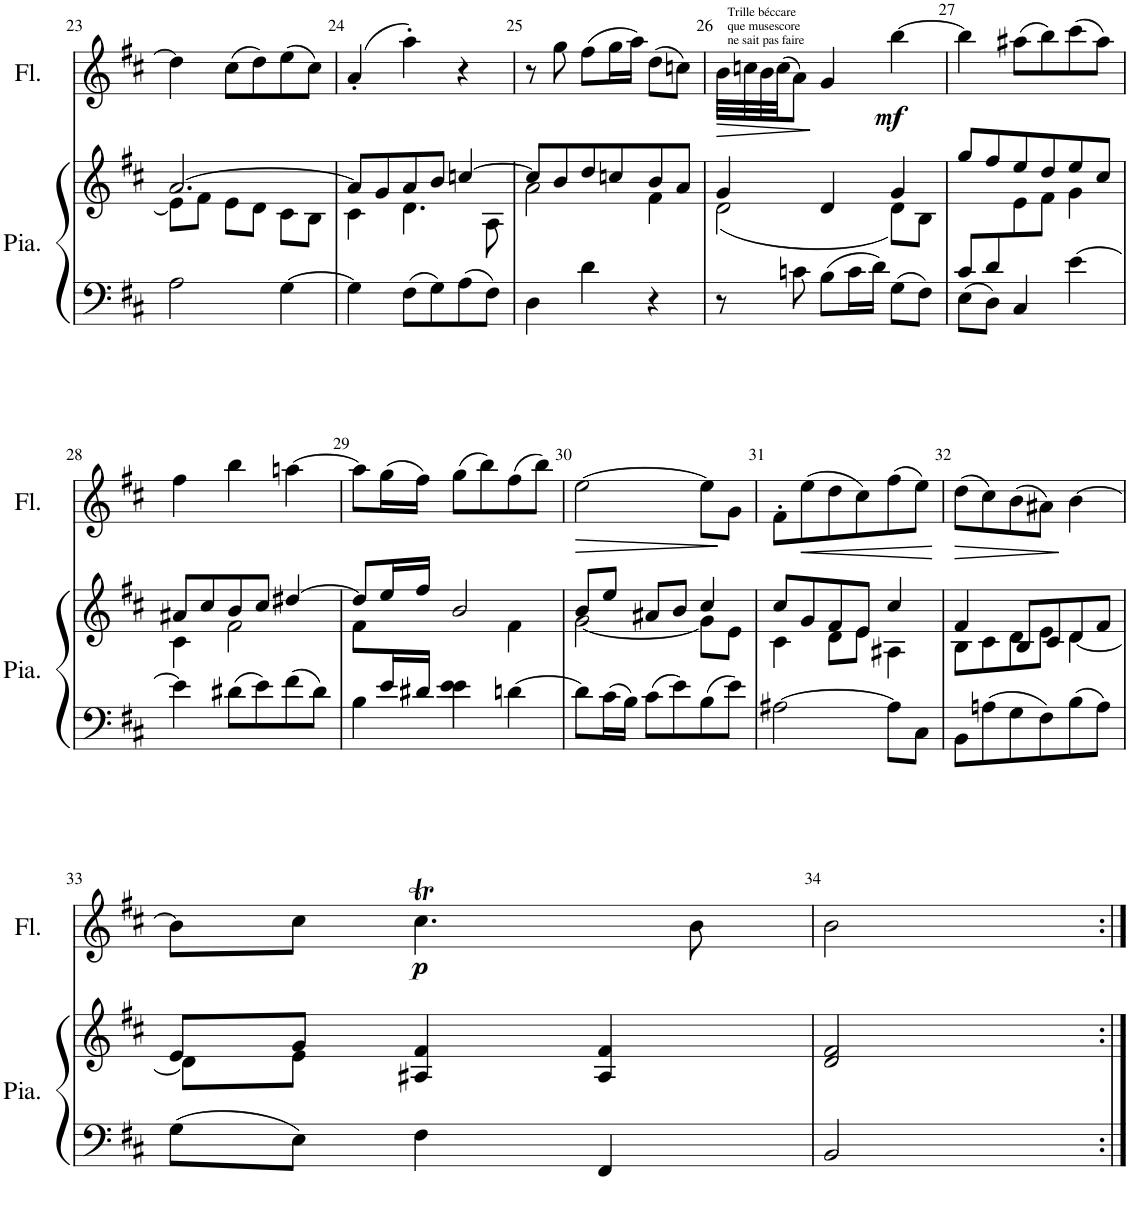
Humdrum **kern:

**kern	**kern	**kern	**dynam
*part2	*part2	*part1	*part1
*staff3	*staff2	*staff1	*staff1
*I"Piano	*	*I"Flûte	*
*I'Pia.	*	*I'Fl.	*
!!LO:PB:g=z
*clefF4	*clefG2	*clefG2	*
*k[f#c#]	*k[f#c#]	*k[f#c#]	*
*M3/4	*M3/4	*M3/4	*
=23	=23	=23	=23
*	*^	*	*
2A\	[2.a/	8e\L]	4dd\]	.
.	.	8f#\J	.	.
.	.	8e\L	(8cc#\L	.
.	.	8d\J	8dd\)	.
[4G\	.	8c#\L	(8ee\	.
.	.	8B\J	8cc#\J)	.
=24	=24	=24	=24	=24
4G\]	8a/L]	4c#\	(4a'/	.
.	8g/	.	.	.
8F#\L	8a/	4.d\	4aa'\)	.
8G\	8b/J	.	.	.
8A\	[4ccn/	.	4r	.
8F#\J	.	8A\	.	.
=25	=25	=25	=25	=25
4D\	8cc/L]	2a\	8r	.
.	8b/	.	8gg\	.
4d\	8dd/	.	(8ff#\L	.
.	8ccn/	.	16gg\L	.
.	.	.	16aa\JJ)	.
4r	8b/	4f#\	(8dd\L	.
.	8a/J	.	8ccn\J)	.
=26	=26	=26	=26	=26
!	!	!	!LO:TX:a:t=Trille béccare	!
!	!	!	!LO:TX:a:t=que musescore	!
!	!	!	!LO:TX:a:t=ne sait pas faire	!
!	!	!	!	!LO:HP:b
8r	4g/	(2d\	32b\LLL	>
.	.	.	32ccn\	.
.	.	.	32b\	.
.	.	.	(32cc\JJ	.
8cn\	.	.	8a\J)	.
8B\L	4d/	.	4g/	]
16c\L	.	.	.	.
16d\JJ	.	.	.	.
!	!	!	!	!LO:DY:b
8G\L	4g/	8d\L)	[4bb\	mf
8F#\J	.	8B\J	.	.
=27	=27	=27	=27	=27
*^	*	*	*	*
8c#/L	8E\L	8gg/L	4ryy	4bb\]	.
8d/	8D\J	8ff#/	.	.	.
2ryy	4C#/	8ee/	8e\	(8aa#X\L	.
.	.	8dd/	8f#\J	8bb\)	.
.	[4e\	8ee/	4g\	(8ccc#\	.
.	.	8cc#/J	.	8aa#\J)	.
*v	*v	*	*	*	*
!!LO:LB:g=z
=28	=28	=28	=28	=28
4e\]	8a#X/L	4c#\	4ff#\	.
.	8cc#/	.	.	.
8d#X\L	8b/	2f#\	4bb\	.
8e\	8cc#/J	.	.	.
8f#\	[4dd#X/	.	[4aan\	.
8d#\J	.	.	.	.
=29	=29	=29	=29	=29
*^	*	*	*	*
8ryy	4B\	8dd#/L]	8f#\L	8aa\L]	.
16e/L	.	16ee/L	4.ryy	(16gg\L	.
16d#X/JJ	.	16ff#/JJ	.	16ff#\JJ)	.
4e\	4e\	2b/	.	(8gg\L	.
.	.	.	.	8bb\)	.
4ryy	[4dn\	.	4f#\	(8ff#\	.
.	.	.	.	8bb\J)	.
*v	*v	*	*	*	*
=30	=30	=30	=30	=30
!	!	!	!	!LO:HP:b
8d\L]	8b/L	[2g\	[2ee\	>
16c#\L	8ee/J	.	.	.
16B\JJ	.	.	.	.
8c#\L	8a#X/L	.	.	.
8e\	8b/J	.	.	.
8B\	4cc#/	8g\L]	8ee\L]	.
8e\J	.	8e\J	8g\J	]
=31	=31	=31	=31	=31
[2A#X\	8cc#/L	4c#\	8f#'\L	.
!	!	!	!	!LO:HP:b
.	8g/	.	(8ee\	<
.	8f#/	8d\L	8dd\	.
.	8e/J	8e\J	8cc#\)	.
8A#\L]	4cc#/	4A#X\	(8ff#\	.
8C#\J	.	.	8ee\J)	.
*	*v	*v	*	*
.	.	.	[
=32	=32	=32	=32
*	*^	*	*
!	!	!	!	!LO:HP:b
8BB\L	4f#/	8B\L	(8dd\L	>
8An\	.	8c#\	8cc#\)	.
8G\	8B/L	8d\	(8b\	.
8F#\	8c#/	8e\J	8a#X\J)	.
8B\	8d/	[4d\	[4b\	]
8A\J	8f#/J	.	.	.
!!LO:LB:g=z
=33	=33	=33	=33	=33
8G\L	8e/L	8d\L]	8b\L]	.
8E\J	8g/J	8e\J	8cc#\J	.
!	!	!	!	!LO:DY:b
4F#\	4A#X/ 4f#/	2ryy	4.cc#t\	p
4FF#/	4A#/ 4f#/	.	.	.
.	.	.	8b\	.
*	*v	*v	*	*
=34	=34	=34	=34
2BB/	2d/ 2f#/	2b\	.
=:|!	=:|!	=:|!	=:|!
*-	*-	*-	*-
